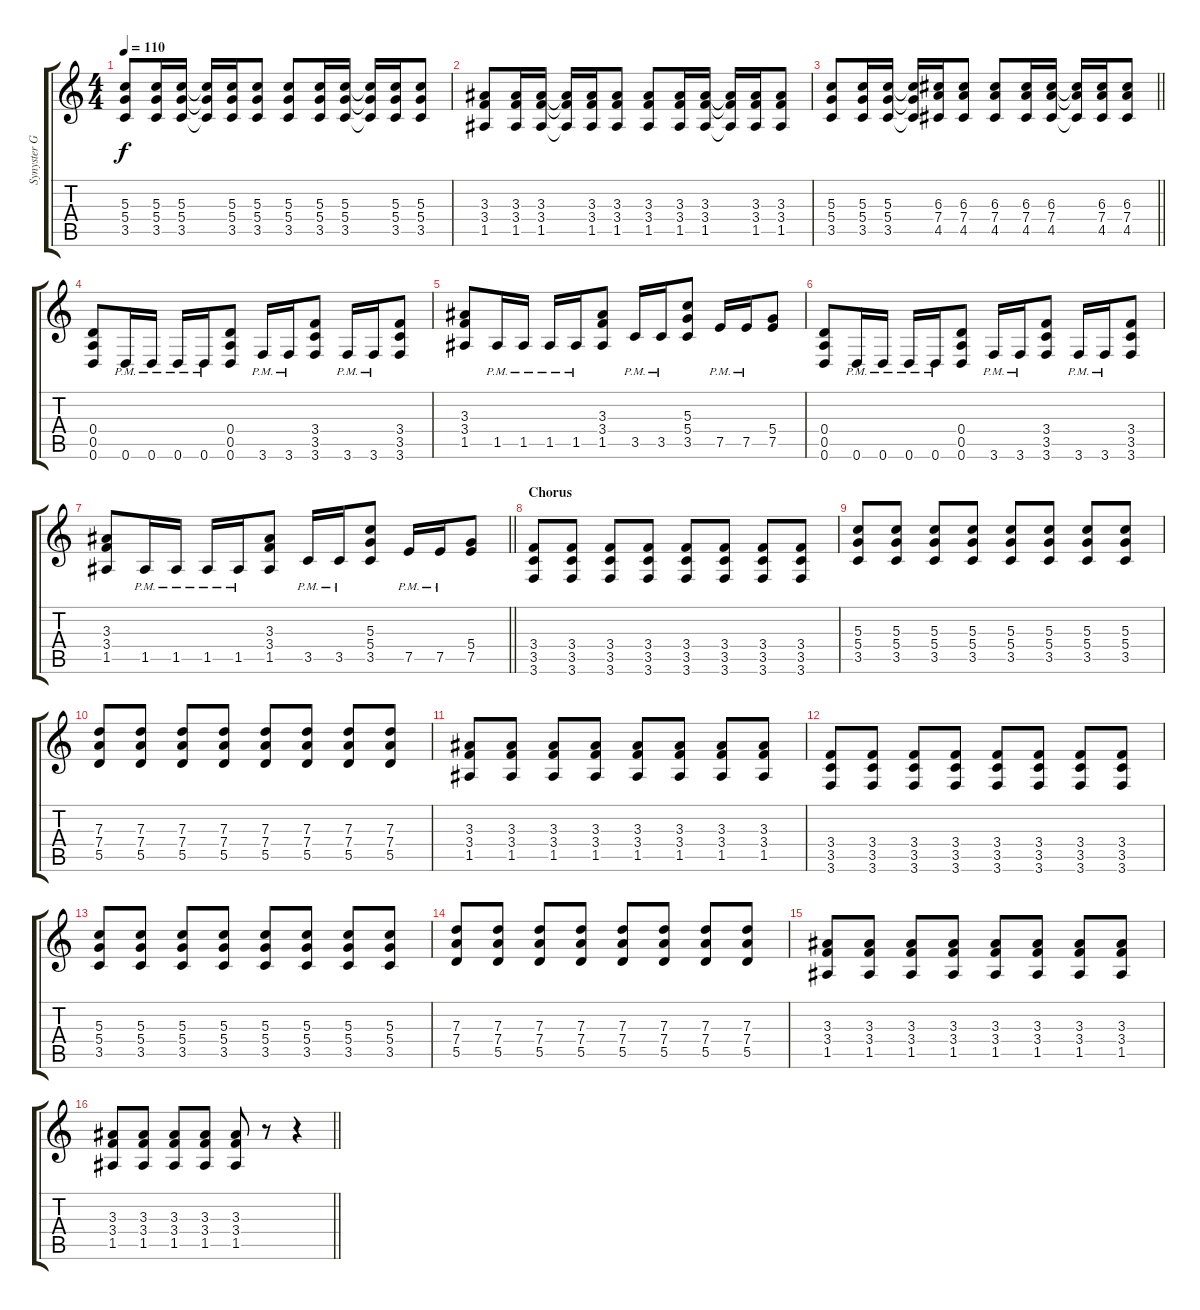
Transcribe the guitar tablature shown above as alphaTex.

\track ("Synyster Gates" "Synyster G") {instrument distortionguitar}
\staff {score tabs}
\tuning (E4 B3 G3 D3 A2 D2) {hide}
\ts (4 4)
\tempo 110
\clef g2
\ks c
(5.3 5.4 3.5).8{dy f} (5.3 5.4 3.5).16 (5.3 5.4 3.5).16 (5.3{t} 5.4{t} 3.5{t}).16 (5.3 5.4 3.5).16 (5.3 5.4 3.5).8 (5.3 5.4 3.5).8 (5.3 5.4 3.5).16 (5.3 5.4 3.5).16 (5.3{t} 5.4{t} 3.5{t}).16 (5.3 5.4 3.5).16 (5.3 5.4 3.5).8 |
(3.3 3.4 1.5).8 (3.3 3.4 1.5).16 (3.3 3.4 1.5).16 (3.3{t} 3.4{t} 1.5{t}).16 (3.3 3.4 1.5).16 (3.3 3.4 1.5).8 (3.3 3.4 1.5).8 (3.3 3.4 1.5).16 (3.3 3.4 1.5).16 (3.3{t} 3.4{t} 1.5{t}).16 (3.3 3.4 1.5).16 (3.3 3.4 1.5).8 |
\barLineRight lightlight
(5.3 5.4 3.5).8 (5.3 5.4 3.5).16 (5.3 5.4 3.5).16 (5.3{t} 5.4{t} 3.5{t}).16 (6.3 7.4 4.5).16 (6.3 7.4 4.5).8 (6.3 7.4 4.5).8 (6.3 7.4 4.5).16 (6.3 7.4 4.5).16 (6.3{t} 7.4{t} 4.5{t}).16 (6.3 7.4 4.5).16 (6.3 7.4 4.5).8 |
(0.4 0.5 0.6).8 0.6{pm}.16 0.6{pm}.16 0.6{pm}.16 0.6{pm}.16 (0.4 0.5 0.6).8 3.6{pm}.16 3.6{pm}.16 (3.4 3.5 3.6).8 3.6{pm}.16 3.6{pm}.16 (3.4 3.5 3.6).8 |
(3.3 3.4 1.5).8 1.5{pm}.16 1.5{pm}.16 1.5{pm}.16 1.5{pm}.16 (3.3 3.4 1.5).8 3.5{pm}.16 3.5{pm}.16 (5.3 5.4 3.5).8 7.5{pm}.16 7.5{pm}.16 (5.4 7.5).8 |
(0.4 0.5 0.6).8 0.6{pm}.16 0.6{pm}.16 0.6{pm}.16 0.6{pm}.16 (0.4 0.5 0.6).8 3.6{pm}.16 3.6{pm}.16 (3.4 3.5 3.6).8 3.6{pm}.16 3.6{pm}.16 (3.4 3.5 3.6).8 |
\barLineRight lightlight
(3.3 3.4 1.5).8 1.5{pm}.16 1.5{pm}.16 1.5{pm}.16 1.5{pm}.16 (3.3 3.4 1.5).8 3.5{pm}.16 3.5{pm}.16 (5.3 5.4 3.5).8 7.5{pm}.16 7.5{pm}.16 (5.4 7.5).8 |
\section ("" "Chorus")
(3.4 3.5 3.6).8 (3.4 3.5 3.6).8 (3.4 3.5 3.6).8 (3.4 3.5 3.6).8 (3.4 3.5 3.6).8 (3.4 3.5 3.6).8 (3.4 3.5 3.6).8 (3.4 3.5 3.6).8 |
(5.3 5.4 3.5).8 (5.3 5.4 3.5).8 (5.3 5.4 3.5).8 (5.3 5.4 3.5).8 (5.3 5.4 3.5).8 (5.3 5.4 3.5).8 (5.3 5.4 3.5).8 (5.3 5.4 3.5).8 |
(7.3 7.4 5.5).8 (7.3 7.4 5.5).8 (7.3 7.4 5.5).8 (7.3 7.4 5.5).8 (7.3 7.4 5.5).8 (7.3 7.4 5.5).8 (7.3 7.4 5.5).8 (7.3 7.4 5.5).8 |
(3.3 3.4 1.5).8 (3.3 3.4 1.5).8 (3.3 3.4 1.5).8 (3.3 3.4 1.5).8 (3.3 3.4 1.5).8 (3.3 3.4 1.5).8 (3.3 3.4 1.5).8 (3.3 3.4 1.5).8 |
(3.4 3.5 3.6).8 (3.4 3.5 3.6).8 (3.4 3.5 3.6).8 (3.4 3.5 3.6).8 (3.4 3.5 3.6).8 (3.4 3.5 3.6).8 (3.4 3.5 3.6).8 (3.4 3.5 3.6).8 |
(5.3 5.4 3.5).8 (5.3 5.4 3.5).8 (5.3 5.4 3.5).8 (5.3 5.4 3.5).8 (5.3 5.4 3.5).8 (5.3 5.4 3.5).8 (5.3 5.4 3.5).8 (5.3 5.4 3.5).8 |
(7.3 7.4 5.5).8 (7.3 7.4 5.5).8 (7.3 7.4 5.5).8 (7.3 7.4 5.5).8 (7.3 7.4 5.5).8 (7.3 7.4 5.5).8 (7.3 7.4 5.5).8 (7.3 7.4 5.5).8 |
(3.3 3.4 1.5).8 (3.3 3.4 1.5).8 (3.3 3.4 1.5).8 (3.3 3.4 1.5).8 (3.3 3.4 1.5).8 (3.3 3.4 1.5).8 (3.3 3.4 1.5).8 (3.3 3.4 1.5).8 |
\barLineRight lightlight
(3.3 3.4 1.5).8 (3.3 3.4 1.5).8 (3.3 3.4 1.5).8 (3.3 3.4 1.5).8 (3.3 3.4 1.5).8 r.8 r.4
